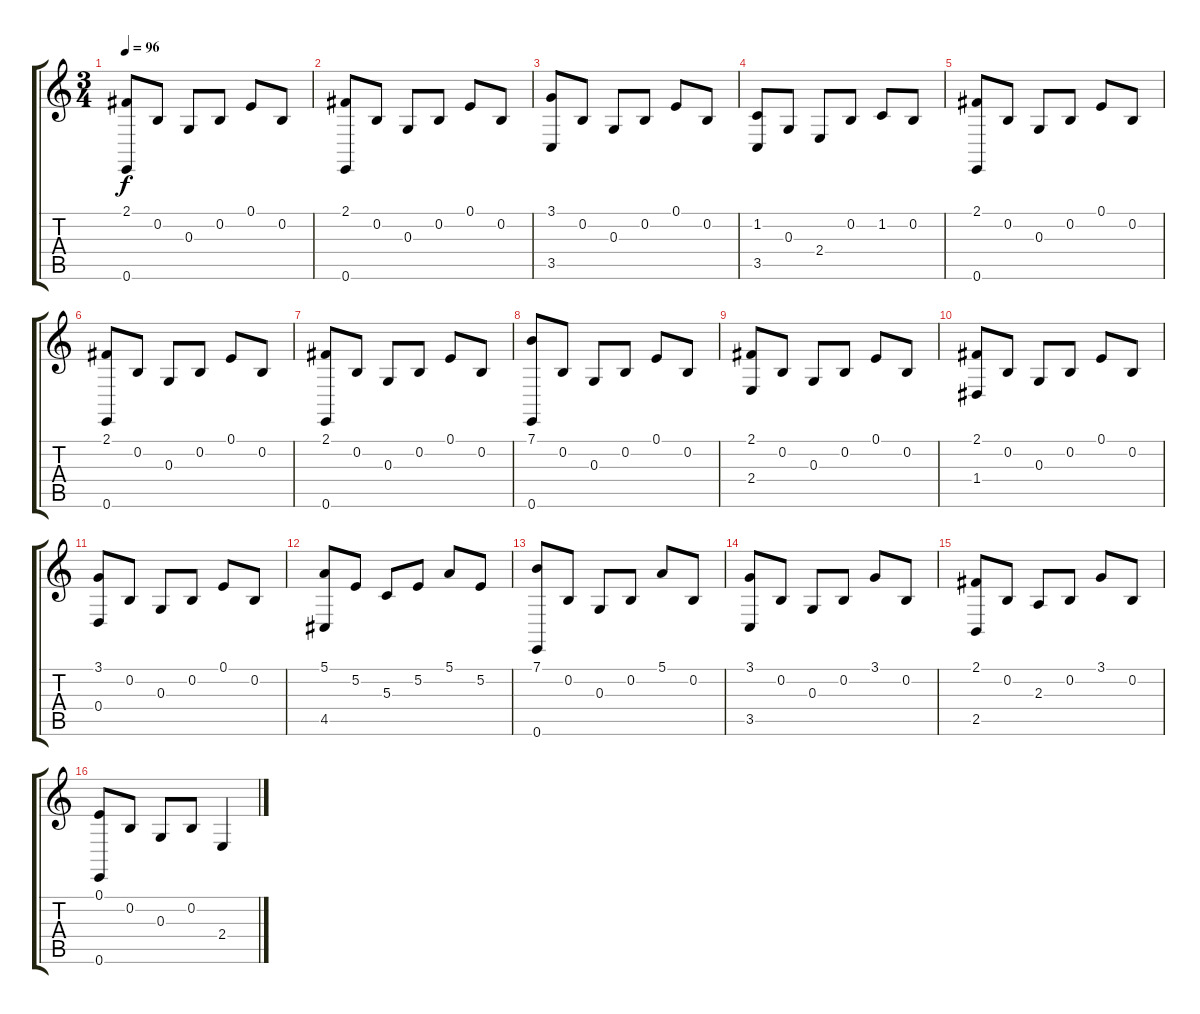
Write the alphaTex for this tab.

\track "" {instrument orchestralharp}
\staff {score tabs}
\tuning (E4 B3 G3 D3 A2 E2) {hide}
\ts (3 4)
\tempo 96
\clef g2
\ks c
(2.1 0.6).8{dy f} 0.2.8 0.3.8 0.2.8 0.1.8 0.2.8 |
(2.1 0.6).8 0.2.8 0.3.8 0.2.8 0.1.8 0.2.8 |
(3.1 3.5).8 0.2.8 0.3.8 0.2.8 0.1.8 0.2.8 |
(1.2 3.5).8 0.3.8 2.4.8 0.2.8 1.2.8 0.2.8 |
(2.1 0.6).8 0.2.8 0.3.8 0.2.8 0.1.8 0.2.8 |
(2.1 0.6).8 0.2.8 0.3.8 0.2.8 0.1.8 0.2.8 |
(2.1 0.6).8 0.2.8 0.3.8 0.2.8 0.1.8 0.2.8 |
(7.1 0.6).8 0.2.8 0.3.8 0.2.8 0.1.8 0.2.8 |
(2.1 2.4).8 0.2.8 0.3.8 0.2.8 0.1.8 0.2.8 |
(2.1 1.4).8 0.2.8 0.3.8 0.2.8 0.1.8 0.2.8 |
(3.1 0.4).8 0.2.8 0.3.8 0.2.8 0.1.8 0.2.8 |
(5.1 4.5).8 5.2.8 5.3.8 5.2.8 5.1.8 5.2.8 |
(7.1 0.6).8 0.2.8 0.3.8 0.2.8 5.1.8 0.2.8 |
(3.1 3.5).8 0.2.8 0.3.8 0.2.8 3.1.8 0.2.8 |
(2.1 2.5).8 0.2.8 2.3.8 0.2.8 3.1.8 0.2.8 |
(0.1 0.6).8 0.2.8 0.3.8 0.2.8 2.4.4
